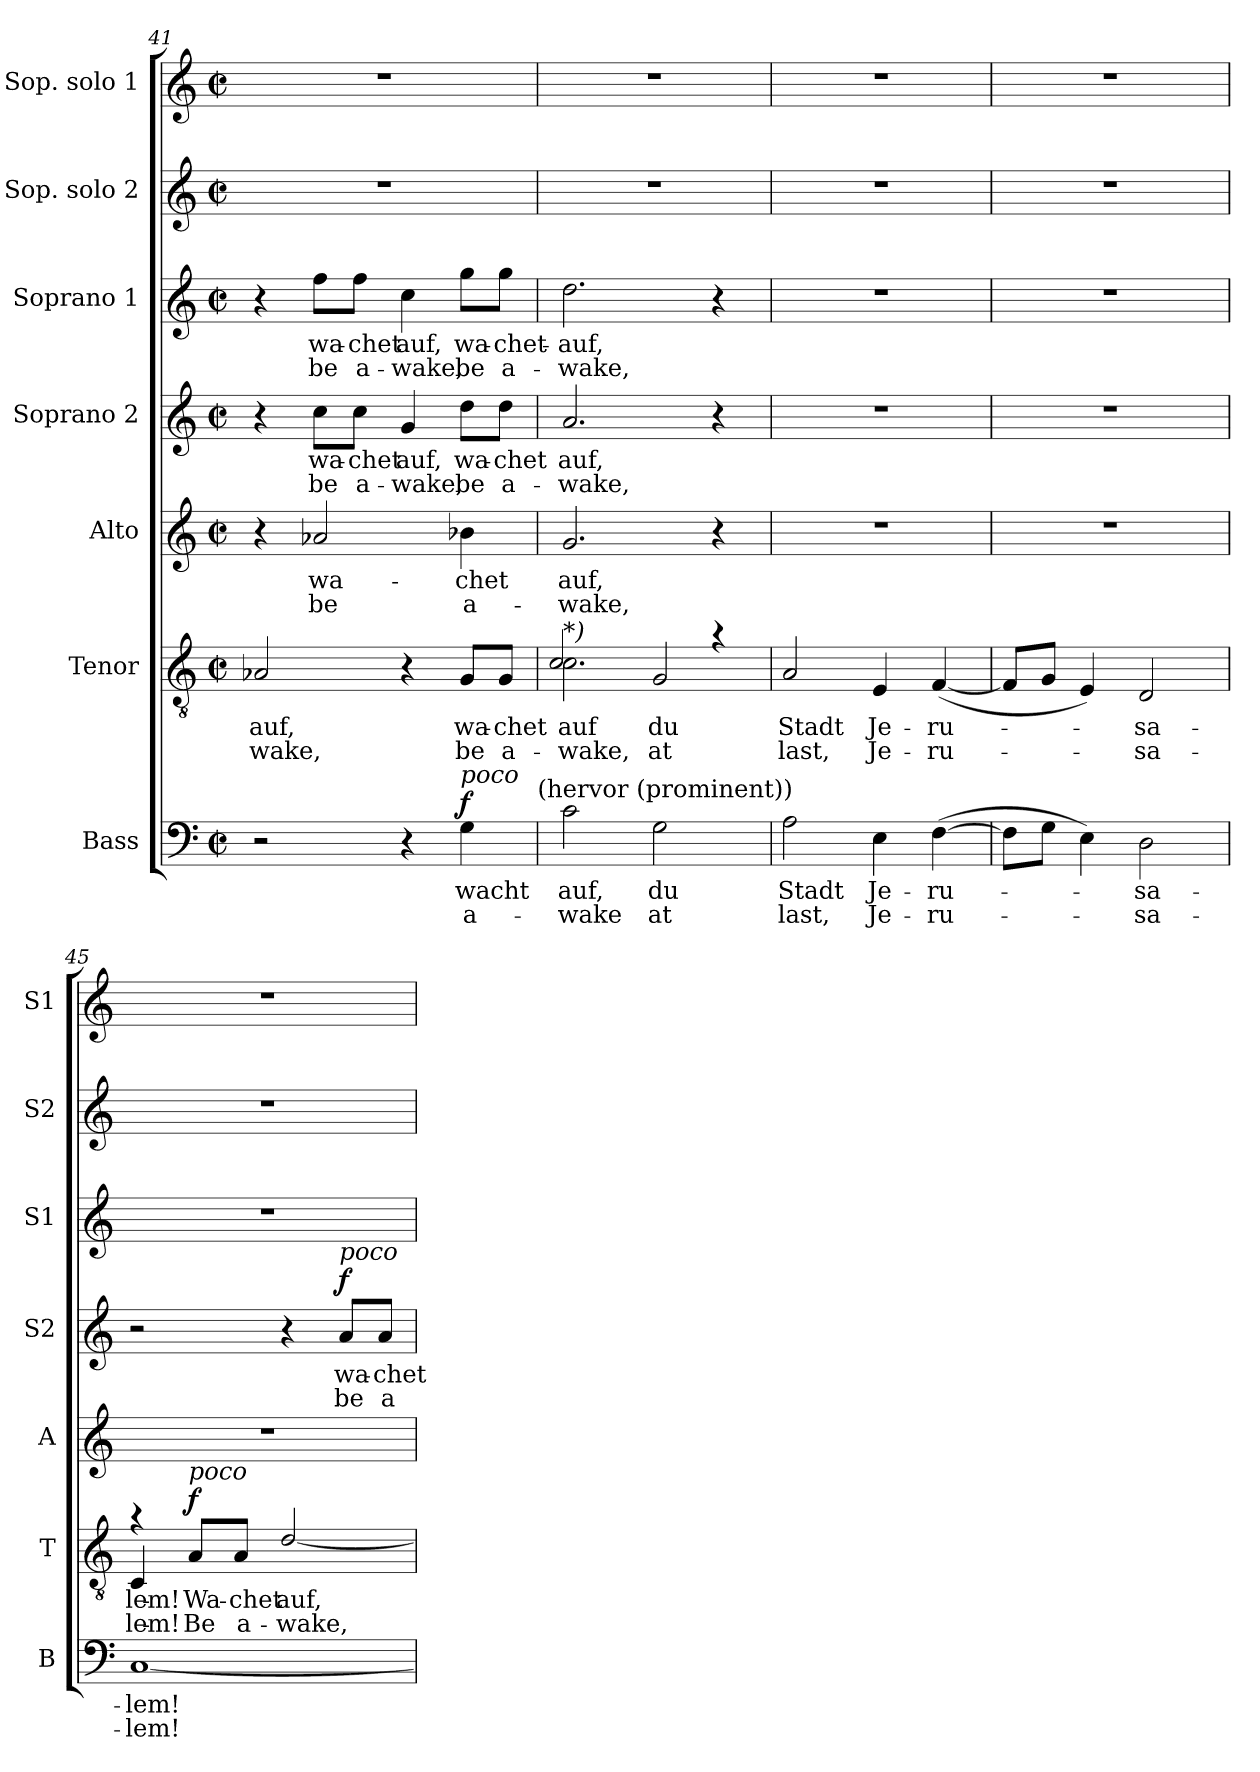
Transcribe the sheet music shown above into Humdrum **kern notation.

**kern	**text	**text	**dynam	**kern	**text	**text	**dynam	**kern	**text	**text	**kern	**text	**text	**dynam	**kern	**text	**text	**kern	**kern
*part7	*part7	*part7	*part7	*part6	*part6	*part6	*part6	*part5	*part5	*part5	*part4	*part4	*part4	*part4	*part3	*part3	*part3	*part2	*part1
*staff7	*staff7	*staff7	*staff7	*staff6	*staff6	*staff6	*staff6	*staff5	*staff5	*staff5	*staff4	*staff4	*staff4	*staff4	*staff3	*staff3	*staff3	*staff2	*staff1
*I"Bass	*	*	*	*I"Tenor	*	*	*	*I"Alto	*	*	*I"Soprano 2	*	*	*	*I"Soprano 1	*	*	*I"Sop. solo 2	*I"Sop. solo 1
*I'B	*	*	*	*I'T	*	*	*	*I'A	*	*	*I'S2	*	*	*	*I'S1	*	*	*I'S2	*I'S1
*clefF4	*	*	*	*clefGv2	*	*	*	*clefG2	*	*	*clefG2	*	*	*	*clefG2	*	*	*clefG2	*clefG2
*k[]	*	*	*	*k[]	*	*	*	*k[]	*	*	*k[]	*	*	*	*k[]	*	*	*k[]	*k[]
*C:	*	*	*	*C:	*	*	*	*C:	*	*	*C:	*	*	*	*C:	*	*	*C:	*C:
*M2/2	*	*	*	*M2/2	*	*	*	*M2/2	*	*	*M2/2	*	*	*	*M2/2	*	*	*M2/2	*M2/2
*met(c|)	*	*	*	*met(c|)	*	*	*	*met(c|)	*	*	*met(c|)	*	*	*	*met(c|)	*	*	*met(c|)	*met(c|)
=41	=41	=41	=41	=41	=41	=41	=41	=41	=41	=41	=41	=41	=41	=41	=41	=41	=41	=41	=41
!	!	!	!	!	!LO:LY:b	!LO:LY:b	!	!	!	!	!	!	!	!	!	!	!	!	!
2r	.	.	.	2A-X/	auf,	-wake,	.	4r	.	.	4r	.	.	.	4r	.	.	1r	1r
!	!	!	!	!	!	!	!	!	!LO:LY:b	!LO:LY:b	!	!	!	!	!	!	!	!	!
!	!	!	!	!	!	!	!	!	!	!	!	!LO:LY:b	!LO:LY:b	!	!	!	!	!	!
!	!	!	!	!	!	!	!	!	!	!	!	!	!	!	!	!LO:LY:b	!LO:LY:b	!	!
.	.	.	.	.	.	.	.	2a-X/	wa-	be	8cc\L	wa-	be	.	8ff\L	wa-	be	.	.
!	!	!	!	!	!	!	!	!	!	!	!	!LO:LY:b	!LO:LY:b	!	!	!	!	!	!
!	!	!	!	!	!	!	!	!	!	!	!	!	!	!	!	!LO:LY:b	!LO:LY:b	!	!
.	.	.	.	.	.	.	.	.	.	.	8cc\J	-chet	a-	.	8ff\J	-chet	a-	.	.
!	!	!	!	!	!	!	!	!	!	!	!	!LO:LY:b	!LO:LY:b	!	!	!	!	!	!
!	!	!	!	!	!	!	!	!	!	!	!	!	!	!	!	!LO:LY:b	!LO:LY:b	!	!
4r	.	.	.	4r	.	.	.	.	.	.	4g/	auf,	-wake,	.	4cc\	auf,	-wake,	.	.
!	!LO:LY:b	!LO:LY:b	!	!	!	!	!	!	!	!	!	!	!	!	!	!	!	!	!
!	!	!	!	!	!LO:LY:b	!LO:LY:b	!	!	!	!	!	!	!	!	!	!	!	!	!
!	!	!	!	!	!	!	!	!	!LO:LY:b	!LO:LY:b	!	!	!	!	!	!	!	!	!
!	!	!	!	!	!	!	!	!	!	!	!	!LO:LY:b	!LO:LY:b	!	!	!	!	!	!
!LO:TX:a:i:t=poco	!	!	!	!	!	!	!	!	!	!	!	!	!	!	!	!	!	!	!
!	!	!	!LO:DY:a	!	!	!	!	!	!	!	!	!	!	!	!	!LO:LY:b	!LO:LY:b	!	!
4G\	wacht	a-	f	8G/L	wa-	be	.	4b-X\	-chet	a-	8dd\L	wa-	be	.	8gg\L	wa-	be	.	.
!	!	!	!	!	!LO:LY:b	!LO:LY:b	!	!	!	!	!	!	!	!	!	!	!	!	!
!	!	!	!	!	!	!	!	!	!	!	!	!LO:LY:b	!LO:LY:b	!	!	!	!	!	!
!	!	!	!	!	!	!	!	!	!	!	!	!	!	!	!	!LO:LY:b	!LO:LY:b	!	!
.	.	.	.	8G/J	-chet	a-	.	.	.	.	8dd\J	-chet	a-	.	8gg\J	-chet-	a-	.	.
!LO:TX:a:t=(hervor (prominent))	!	!	!	!	!	!	!	!	!	!	!	!	!	!	!	!	!	!	!
=42	=42	=42	=42	=42	=42	=42	=42	=42	=42	=42	=42	=42	=42	=42	=42	=42	=42	=42	=42
!	!LO:LY:b	!LO:LY:b	!	!	!	!	!	!	!	!	!	!	!	!	!	!	!	!	!
!	!	!	!	!	!LO:LY:b	!LO:LY:b	!	!	!	!	!	!	!	!	!	!	!	!	!
*	*	*	*	*^	*	*	*	*	*	*	*	*	*	*	*	*	*	*	*
!	!	!	!	!	!	!	!	!	!	!LO:LY:b	!LO:LY:b	!	!	!	!	!	!	!	!	!
!	!	!	!	!	!	!	!	!	!	!	!	!	!LO:LY:b	!LO:LY:b	!	!	!	!	!	!
!	!	!	!	!LO:TX:a:i:t=*)	!	!	!	!	!	!	!	!	!	!	!	!	!	!	!	!
!	!	!	!	!	!	!	!	!	!	!	!	!	!	!	!	!	!LO:LY:b	!LO:LY:b	!	!
2c\	auf,	-wake	.	2.c\	2c!/	auf	-wake,	.	2.g/	auf,	-wake,	2.a/	auf,	-wake,	.	2.dd\	-auf,	-wake,	1r	1r
!	!LO:LY:b	!LO:LY:b	!	!	!	!	!	!	!	!	!	!	!	!	!	!	!	!	!	!
!	!	!	!	!	!	!LO:LY:b	!LO:LY:b	!	!	!	!	!	!	!	!	!	!	!	!	!
2G\	du	at	.	.	2G!/	du	at	.	.	.	.	.	.	.	.	.	.	.	.	.
.	.	.	.	4ra	.	.	.	.	4r	.	.	4r	.	.	.	4r	.	.	.	.
*	*	*	*	*v	*v	*	*	*	*	*	*	*	*	*	*	*	*	*	*	*
=43	=43	=43	=43	=43	=43	=43	=43	=43	=43	=43	=43	=43	=43	=43	=43	=43	=43	=43	=43
!	!LO:LY:b	!LO:LY:b	!	!	!	!	!	!	!	!	!	!	!	!	!	!	!	!	!
!	!	!	!	!	!LO:LY:b	!LO:LY:b	!	!	!	!	!	!	!	!	!	!	!	!	!
2A\	Stadt	last,	.	2A!/	Stadt	last,	.	1r	.	.	1r	.	.	.	1r	.	.	1r	1r
!	!LO:LY:b	!LO:LY:b	!	!	!	!	!	!	!	!	!	!	!	!	!	!	!	!	!
!	!	!	!	!	!LO:LY:b	!LO:LY:b	!	!	!	!	!	!	!	!	!	!	!	!	!
4E\	Je-	Je-	.	4E!/	Je-	Je-	.	.	.	.	.	.	.	.	.	.	.	.	.
!	!LO:LY:b	!LO:LY:b	!	!	!	!	!	!	!	!	!	!	!	!	!	!	!	!	!
!	!	!	!	!	!LO:LY:b	!LO:LY:b	!	!	!	!	!	!	!	!	!	!	!	!	!
(>[4F\	-ru-	-ru-	.	(<[4F!/	-ru-	-ru-	.	.	.	.	.	.	.	.	.	.	.	.	.
!!LO:PB:g=z
=44	=44	=44	=44	=44	=44	=44	=44	=44	=44	=44	=44	=44	=44	=44	=44	=44	=44	=44	=44
8F\L]	.	.	.	8F!/L]	.	.	.	1r	.	.	1r	.	.	.	1r	.	.	1r	1r
8G\J	.	.	.	8G/J	.	.	.	.	.	.	.	.	.	.	.	.	.	.	.
4E\)	.	.	.	4E!/)	.	.	.	.	.	.	.	.	.	.	.	.	.	.	.
!	!LO:LY:b	!LO:LY:b	!	!	!	!	!	!	!	!	!	!	!	!	!	!	!	!	!
!	!	!	!	!	!LO:LY:b	!LO:LY:b	!	!	!	!	!	!	!	!	!	!	!	!	!
2D\	-sa-	-sa-	.	2D/	-sa-	-sa-	.	.	.	.	.	.	.	.	.	.	.	.	.
=45	=45	=45	=45	=45	=45	=45	=45	=45	=45	=45	=45	=45	=45	=45	=45	=45	=45	=45	=45
!	!LO:LY:b	!LO:LY:b	!	!	!	!	!	!	!	!	!	!	!	!	!	!	!	!	!
*	*	*	*	*^	*	*	*	*	*	*	*	*	*	*	*	*	*	*	*
!	!	!	!	!	!	!LO:LY:b	!LO:LY:b	!	!	!	!	!	!	!	!	!	!	!	!	!
[1C	-lem!	-lem!	.	4ra	4C!/	lem!	lem!	.	1r	.	.	2r	.	.	.	1r	.	.	1r	1r
!	!	!	!	!LO:TX:a:i:t=poco	!	!	!	!	!	!	!	!	!	!	!	!	!	!	!	!
!	!	!	!	!	!	!LO:LY:b	!LO:LY:b	!LO:DY:a	!	!	!	!	!	!	!	!	!	!	!	!
.	.	.	.	8A/L	4rCyy	-Wa-	-Be	f	.	.	.	.	.	.	.	.	.	.	.	.
!	!	!	!	!	!	!LO:LY:b	!LO:LY:b	!	!	!	!	!	!	!	!	!	!	!	!	!
.	.	.	.	8A/J	.	-chet	a-	.	.	.	.	.	.	.	.	.	.	.	.	.
!	!	!	!	!	!	!LO:LY:b	!LO:LY:b	!	!	!	!	!	!	!	!	!	!	!	!	!
.	.	.	.	[>2d/	2rCyy	auf,	-wake,	.	.	.	.	4r	.	.	.	.	.	.	.	.
!	!	!	!	!	!	!	!	!	!	!	!	!LO:TX:a:i:t=poco	!	!	!	!	!	!	!	!
!	!	!	!	!	!	!	!	!	!	!	!	!	!LO:LY:b	!LO:LY:b	!LO:DY:a	!	!	!	!	!
.	.	.	.	.	.	.	.	.	.	.	.	8a/L	wa-	be	f	.	.	.	.	.
!	!	!	!	!	!	!	!	!	!	!	!	!	!LO:LY:b	!LO:LY:b	!	!	!	!	!	!
.	.	.	.	.	.	.	.	.	.	.	.	8a/J	-chet	a-	.	.	.	.	.	.
*	*	*	*	*v	*v	*	*	*	*	*	*	*	*	*	*	*	*	*	*	*
=	=	=	=	=	=	=	=	=	=	=	=	=	=	=	=	=	=	=	=
*-	*-	*-	*-	*-	*-	*-	*-	*-	*-	*-	*-	*-	*-	*-	*-	*-	*-	*-	*-
